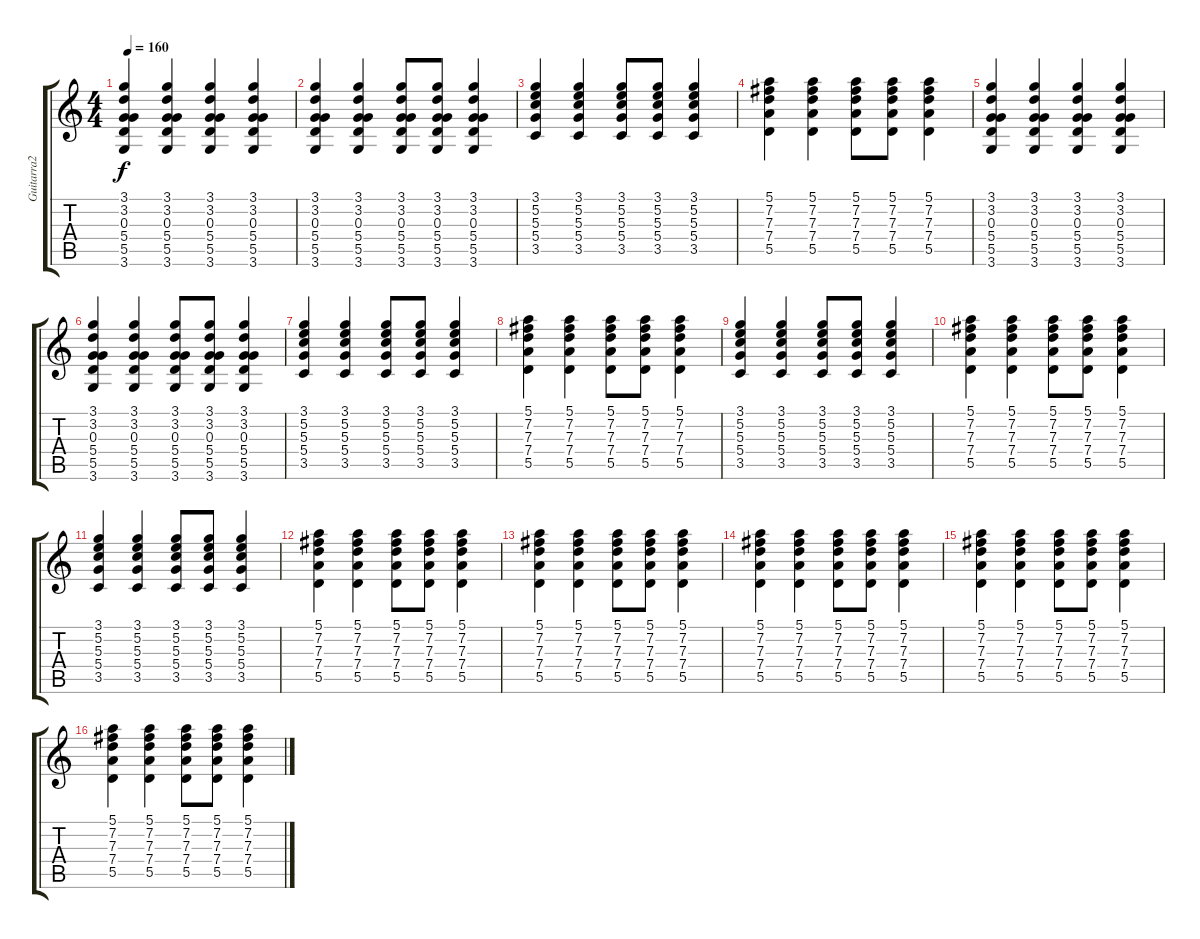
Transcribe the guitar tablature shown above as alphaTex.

\track ("Guitarra2" "Guitarra2") {instrument overdrivenguitar}
\staff {score tabs}
\tuning (E4 B3 G3 D3 A2 E2) {hide}
\ts (4 4)
\tempo 160
\clef g2
\ks c
(3.1 3.2 0.3 5.4 5.5 3.6).4{dy f} (3.1 3.2 0.3 5.4 5.5 3.6).4 (3.1 3.2 0.3 5.4 5.5 3.6).4 (3.1 3.2 0.3 5.4 5.5 3.6).4 |
(3.1 3.2 0.3 5.4 5.5 3.6).4 (3.1 3.2 0.3 5.4 5.5 3.6).4 (3.1 3.2 0.3 5.4 5.5 3.6).8 (3.1 3.2 0.3 5.4 5.5 3.6).8 (3.1 3.2 0.3 5.4 5.5 3.6).4 |
(3.1 5.2 5.3 5.4 3.5).4 (3.1 5.2 5.3 5.4 3.5).4 (3.1 5.2 5.3 5.4 3.5).8 (3.1 5.2 5.3 5.4 3.5).8 (3.1 5.2 5.3 5.4 3.5).4 |
(5.1 7.2 7.3 7.4 5.5).4 (5.1 7.2 7.3 7.4 5.5).4 (5.1 7.2 7.3 7.4 5.5).8 (5.1 7.2 7.3 7.4 5.5).8 (5.1 7.2 7.3 7.4 5.5).4 |
(3.1 3.2 0.3 5.4 5.5 3.6).4 (3.1 3.2 0.3 5.4 5.5 3.6).4 (3.1 3.2 0.3 5.4 5.5 3.6).4 (3.1 3.2 0.3 5.4 5.5 3.6).4 |
(3.1 3.2 0.3 5.4 5.5 3.6).4 (3.1 3.2 0.3 5.4 5.5 3.6).4 (3.1 3.2 0.3 5.4 5.5 3.6).8 (3.1 3.2 0.3 5.4 5.5 3.6).8 (3.1 3.2 0.3 5.4 5.5 3.6).4 |
(3.1 5.2 5.3 5.4 3.5).4 (3.1 5.2 5.3 5.4 3.5).4 (3.1 5.2 5.3 5.4 3.5).8 (3.1 5.2 5.3 5.4 3.5).8 (3.1 5.2 5.3 5.4 3.5).4 |
(5.1 7.2 7.3 7.4 5.5).4 (5.1 7.2 7.3 7.4 5.5).4 (5.1 7.2 7.3 7.4 5.5).8 (5.1 7.2 7.3 7.4 5.5).8 (5.1 7.2 7.3 7.4 5.5).4 |
(3.1 5.2 5.3 5.4 3.5).4 (3.1 5.2 5.3 5.4 3.5).4 (3.1 5.2 5.3 5.4 3.5).8 (3.1 5.2 5.3 5.4 3.5).8 (3.1 5.2 5.3 5.4 3.5).4 |
(5.1 7.2 7.3 7.4 5.5).4 (5.1 7.2 7.3 7.4 5.5).4 (5.1 7.2 7.3 7.4 5.5).8 (5.1 7.2 7.3 7.4 5.5).8 (5.1 7.2 7.3 7.4 5.5).4 |
(3.1 5.2 5.3 5.4 3.5).4 (3.1 5.2 5.3 5.4 3.5).4 (3.1 5.2 5.3 5.4 3.5).8 (3.1 5.2 5.3 5.4 3.5).8 (3.1 5.2 5.3 5.4 3.5).4 |
(5.1 7.2 7.3 7.4 5.5).4 (5.1 7.2 7.3 7.4 5.5).4 (5.1 7.2 7.3 7.4 5.5).8 (5.1 7.2 7.3 7.4 5.5).8 (5.1 7.2 7.3 7.4 5.5).4 |
(5.1 7.2 7.3 7.4 5.5).4 (5.1 7.2 7.3 7.4 5.5).4 (5.1 7.2 7.3 7.4 5.5).8 (5.1 7.2 7.3 7.4 5.5).8 (5.1 7.2 7.3 7.4 5.5).4 |
(5.1 7.2 7.3 7.4 5.5).4 (5.1 7.2 7.3 7.4 5.5).4 (5.1 7.2 7.3 7.4 5.5).8 (5.1 7.2 7.3 7.4 5.5).8 (5.1 7.2 7.3 7.4 5.5).4 |
(5.1 7.2 7.3 7.4 5.5).4 (5.1 7.2 7.3 7.4 5.5).4 (5.1 7.2 7.3 7.4 5.5).8 (5.1 7.2 7.3 7.4 5.5).8 (5.1 7.2 7.3 7.4 5.5).4 |
(5.1 7.2 7.3 7.4 5.5).4 (5.1 7.2 7.3 7.4 5.5).4 (5.1 7.2 7.3 7.4 5.5).8 (5.1 7.2 7.3 7.4 5.5).8 (5.1 7.2 7.3 7.4 5.5).4
